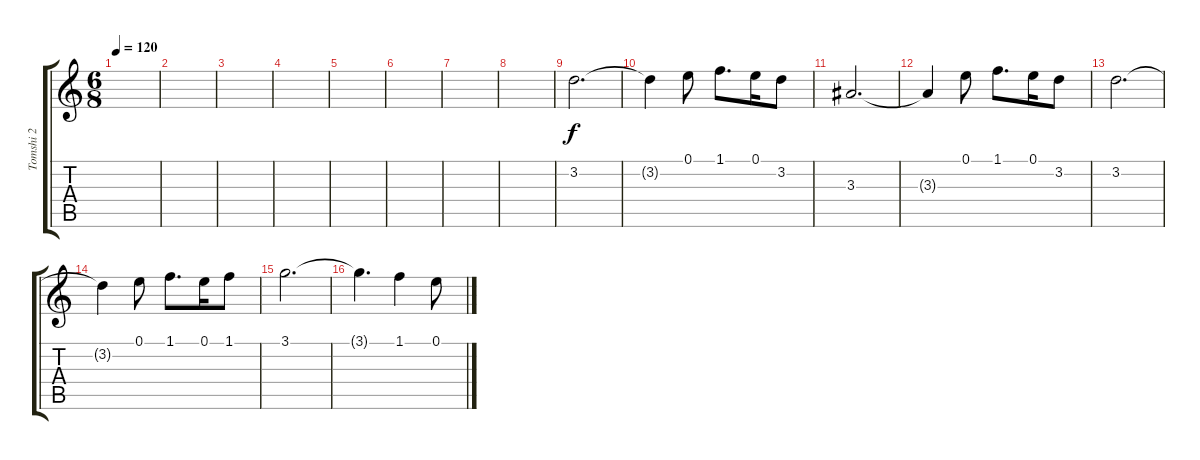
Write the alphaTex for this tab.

\track ("Tomshi 2" "Tomshi 2") {instrument acousticguitarsteel}
\staff {score tabs}
\tuning (E4 B3 G3 D3 A2 E2) {hide}
\ts (6 8)
\tempo 120
\clef g2
\ks c
|
|
|
|
|
|
|
|
3.2.2{d} |
3.2{t}.4 0.1.8 1.1.8{d} 0.1.16 3.2.8 |
3.3.2{d} |
3.3{t}.4 0.1.8 1.1.8{d} 0.1.16 3.2.8 |
3.2.2{d} |
3.2{t}.4 0.1.8 1.1.8{d} 0.1.16 1.1.8 |
3.1.2{d} |
3.1{t}.4{d} 1.1.4 0.1.8
